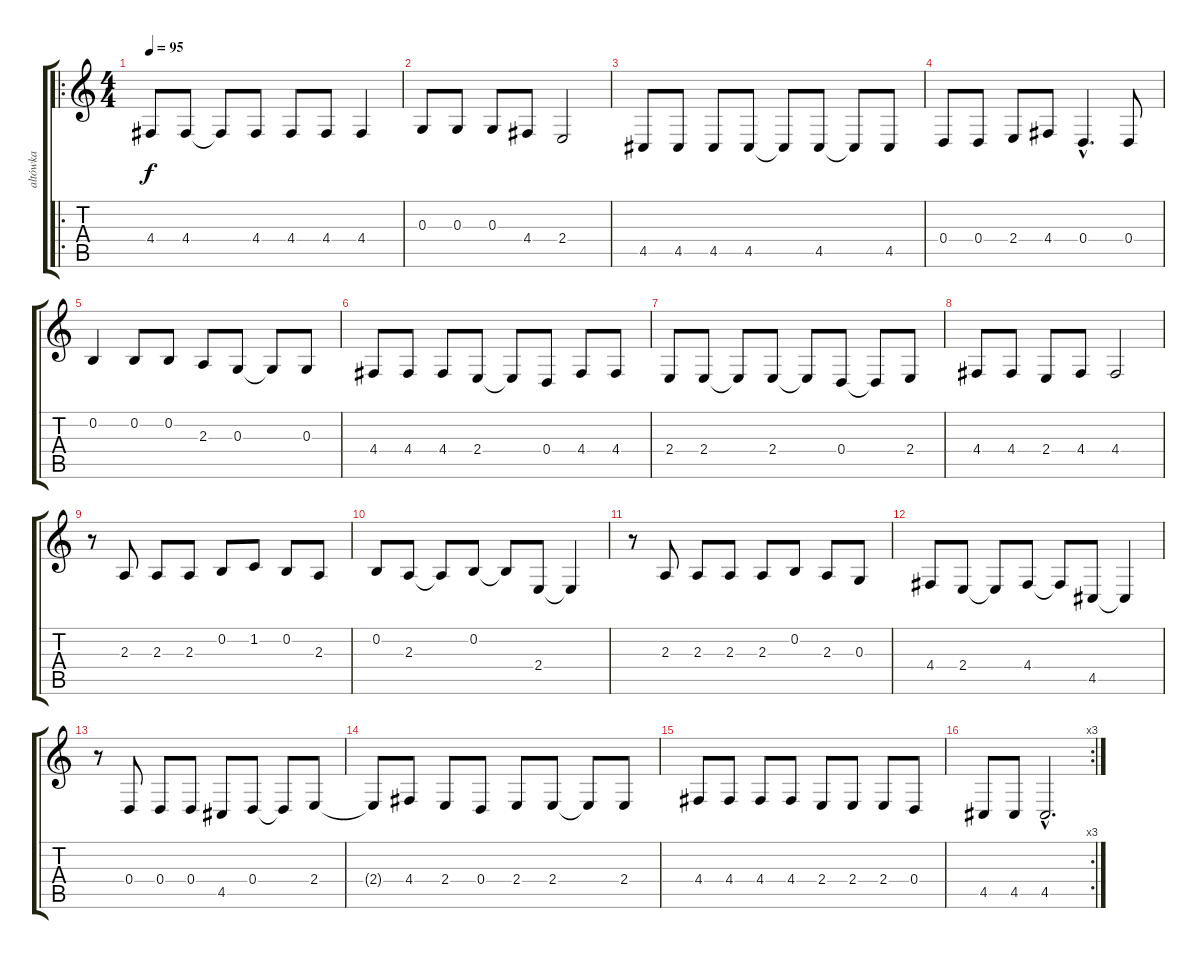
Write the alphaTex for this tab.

\track ("altówka" "altówka") {instrument viola}
\staff {score tabs}
\tuning (E4 B3 G3 D3 A2 E2) {hide}
\ro
\ts (4 4)
\tempo 95
\clef g2
\ks c
4.4.8{dy f instrument viola} 4.4.8 4.4{t}.8 4.4.8 4.4.8 4.4.8 4.4.4 |
0.3.8 0.3.8 0.3.8 4.4.8 2.4.2 |
4.5.8 4.5.8 4.5.8 4.5.8 4.5{t}.8 4.5.8 4.5{t}.8 4.5.8 |
0.4.8 0.4.8 2.4.8 4.4.8 0.4{hac}.4{d} 0.4.8 |
0.2.4 0.2.8 0.2.8 2.3.8 0.3.8 0.3{t}.8 0.3.8 |
4.4.8 4.4.8 4.4.8 2.4.8 2.4{t}.8 0.4.8 4.4.8 4.4.8 |
2.4.8 2.4.8 2.4{t}.8 2.4.8 2.4{t}.8 0.4.8 0.4{t}.8 2.4.8 |
4.4.8 4.4.8 2.4.8 4.4.8 4.4.2 |
r.8 2.3.8 2.3.8 2.3.8 0.2.8 1.2.8 0.2.8 2.3.8 |
0.2.8 2.3.8 2.3{t}.8 0.2.8 0.2{t}.8 2.4.8 2.4{t}.4 |
r.8 2.3.8 2.3.8 2.3.8 2.3.8 0.2.8 2.3.8 0.3.8 |
4.4.8 2.4.8 2.4{t}.8 4.4.8 4.4{t}.8 4.5.8 4.5{t}.4 |
r.8 0.4.8 0.4.8 0.4.8 4.5.8 0.4.8 0.4{t}.8 2.4.8 |
2.4{t}.8 4.4.8 2.4.8 0.4.8 2.4.8 2.4.8 2.4{t}.8 2.4.8 |
4.4.8 4.4.8 4.4.8 4.4.8 2.4.8 2.4.8 2.4.8 0.4.8 |
\rc 3
4.5.8 4.5.8 4.5{hac}.2{d}
